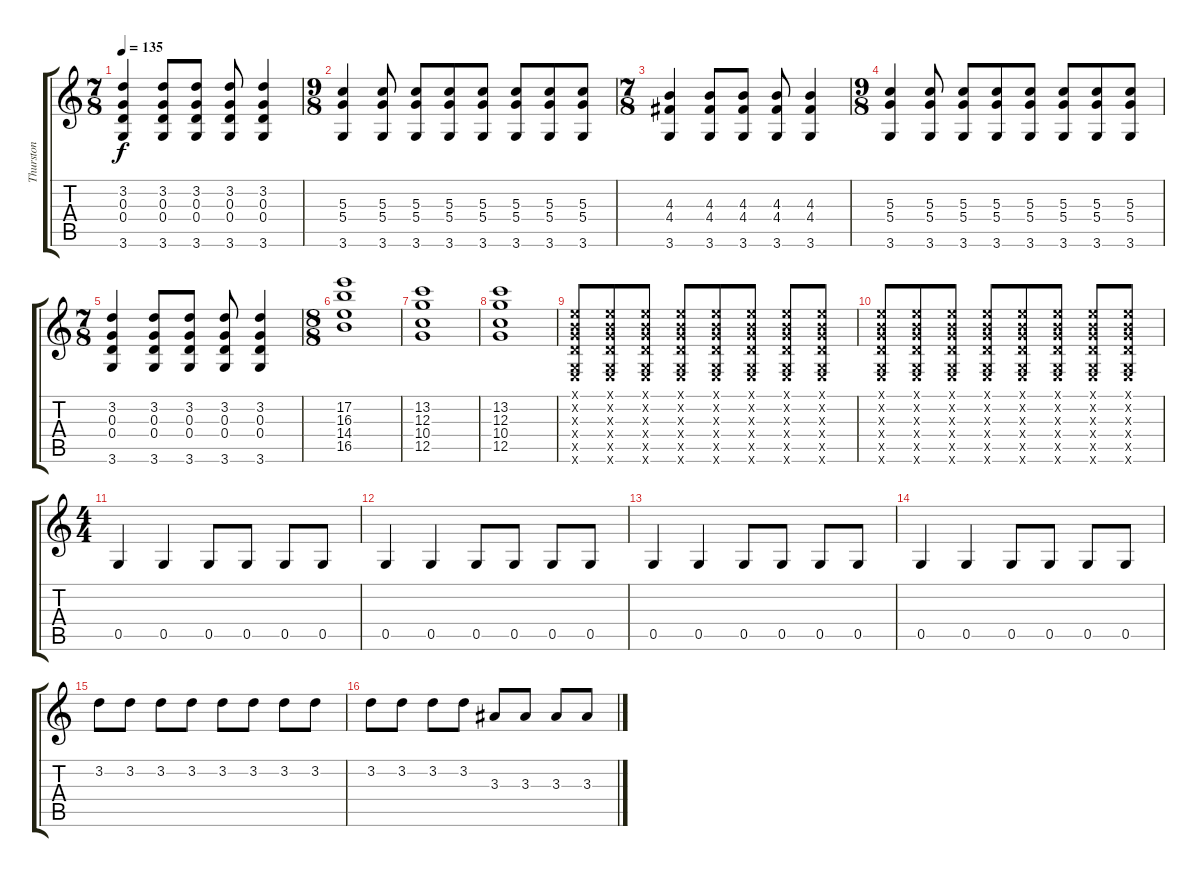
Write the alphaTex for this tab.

\track ("Thurston" "Thurston") {instrument overdrivenguitar}
\staff {score tabs}
\tuning (E4 B3 G3 D3 G2 E2) {hide}
\ts (7 8)
\tempo 135
\clef g2
\ks c
(3.2 0.3 0.4 3.6).4{dy f} (3.2 0.3 0.4 3.6).8 (3.2 0.3 0.4 3.6).8 (3.2 0.3 0.4 3.6).8 (3.2 0.3 0.4 3.6).4 |
\ts (9 8)
(5.3 5.4 3.6).4 (5.3 5.4 3.6).8 (5.3 5.4 3.6).8 (5.3 5.4 3.6).8 (5.3 5.4 3.6).8 (5.3 5.4 3.6).8 (5.3 5.4 3.6).8 (5.3 5.4 3.6).8 |
\ts (7 8)
(4.3 4.4 3.6).4 (4.3 4.4 3.6).8 (4.3 4.4 3.6).8 (4.3 4.4 3.6).8 (4.3 4.4 3.6).4 |
\ts (9 8)
(5.3 5.4 3.6).4 (5.3 5.4 3.6).8 (5.3 5.4 3.6).8 (5.3 5.4 3.6).8 (5.3 5.4 3.6).8 (5.3 5.4 3.6).8 (5.3 5.4 3.6).8 (5.3 5.4 3.6).8 |
\ts (7 8)
(3.2 0.3 0.4 3.6).4 (3.2 0.3 0.4 3.6).8 (3.2 0.3 0.4 3.6).8 (3.2 0.3 0.4 3.6).8 (3.2 0.3 0.4 3.6).4 |
\ts (8 8)
(17.2 16.3 14.4 16.5).1 |
(13.2 12.3 10.4 12.5).1 |
(13.2 12.3 10.4 12.5).1 |
(0.1{x} 0.2{x} 0.3{x} 0.4{x} 0.5{x} 0.6{x}).8 (0.1{x} 0.2{x} 0.3{x} 0.4{x} 0.5{x} 0.6{x}).8 (0.1{x} 0.2{x} 0.3{x} 0.4{x} 0.5{x} 0.6{x}).8 (0.1{x} 0.2{x} 0.3{x} 0.4{x} 0.5{x} 0.6{x}).8 (0.1{x} 0.2{x} 0.3{x} 0.4{x} 0.5{x} 0.6{x}).8 (0.1{x} 0.2{x} 0.3{x} 0.4{x} 0.5{x} 0.6{x}).8 (0.1{x} 0.2{x} 0.3{x} 0.4{x} 0.5{x} 0.6{x}).8 (0.1{x} 0.2{x} 0.3{x} 0.4{x} 0.5{x} 0.6{x}).8 |
(0.1{x} 0.2{x} 0.3{x} 0.4{x} 0.5{x} 0.6{x}).8 (0.1{x} 0.2{x} 0.3{x} 0.4{x} 0.5{x} 0.6{x}).8 (0.1{x} 0.2{x} 0.3{x} 0.4{x} 0.5{x} 0.6{x}).8 (0.1{x} 0.2{x} 0.3{x} 0.4{x} 0.5{x} 0.6{x}).8 (0.1{x} 0.2{x} 0.3{x} 0.4{x} 0.5{x} 0.6{x}).8 (0.1{x} 0.2{x} 0.3{x} 0.4{x} 0.5{x} 0.6{x}).8 (0.1{x} 0.2{x} 0.3{x} 0.4{x} 0.5{x} 0.6{x}).8 (0.1{x} 0.2{x} 0.3{x} 0.4{x} 0.5{x} 0.6{x}).8 |
\ts (4 4)
0.5.4 0.5.4 0.5.8 0.5.8 0.5.8 0.5.8 |
0.5.4 0.5.4 0.5.8 0.5.8 0.5.8 0.5.8 |
0.5.4 0.5.4 0.5.8 0.5.8 0.5.8 0.5.8 |
0.5.4 0.5.4 0.5.8 0.5.8 0.5.8 0.5.8 |
3.2.8 3.2.8 3.2.8 3.2.8 3.2.8 3.2.8 3.2.8 3.2.8 |
3.2.8 3.2.8 3.2.8 3.2.8 3.3.8 3.3.8 3.3.8 3.3.8
